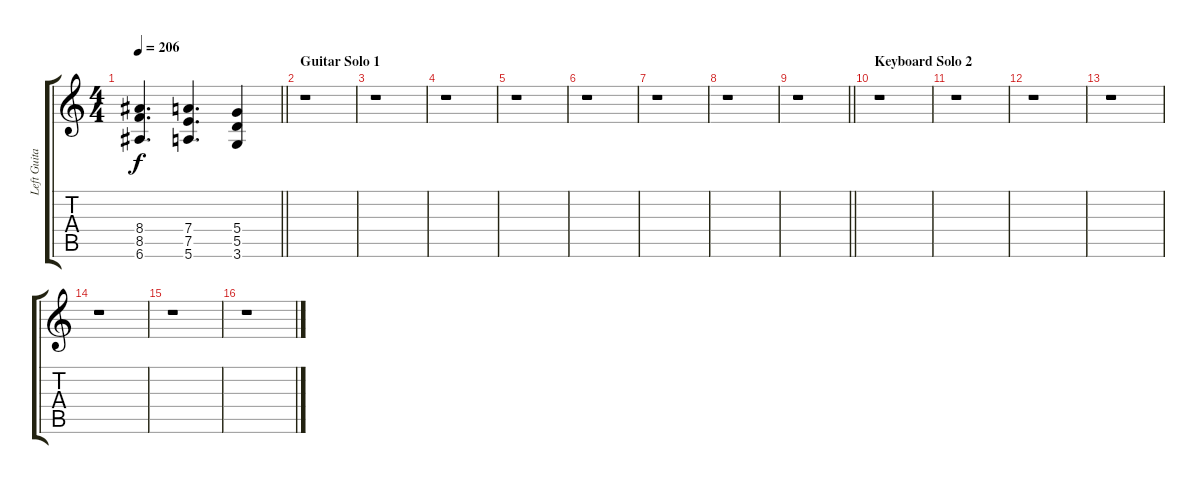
\track ("Left Guitar" "Left Guita") {instrument distortionguitar}
\staff {score tabs}
\tuning (E4 B3 G3 D3 A2 E2) {hide}
\ts (4 4)
\tempo 206
\clef g2
\barLineRight lightlight
\ks c
(8.4 8.5 6.6).4{d dy f} (7.4 7.5 5.6).4{d} (5.4 5.5 3.6).4 |
\section ("" "Guitar Solo 1")
r.1 |
r.1 |
r.1 |
r.1 |
r.1 |
r.1 |
r.1 |
\barLineRight lightlight
r.1 |
\section ("" "Keyboard Solo 2")
r.1 |
r.1 |
r.1 |
r.1 |
r.1 |
r.1 |
r.1
